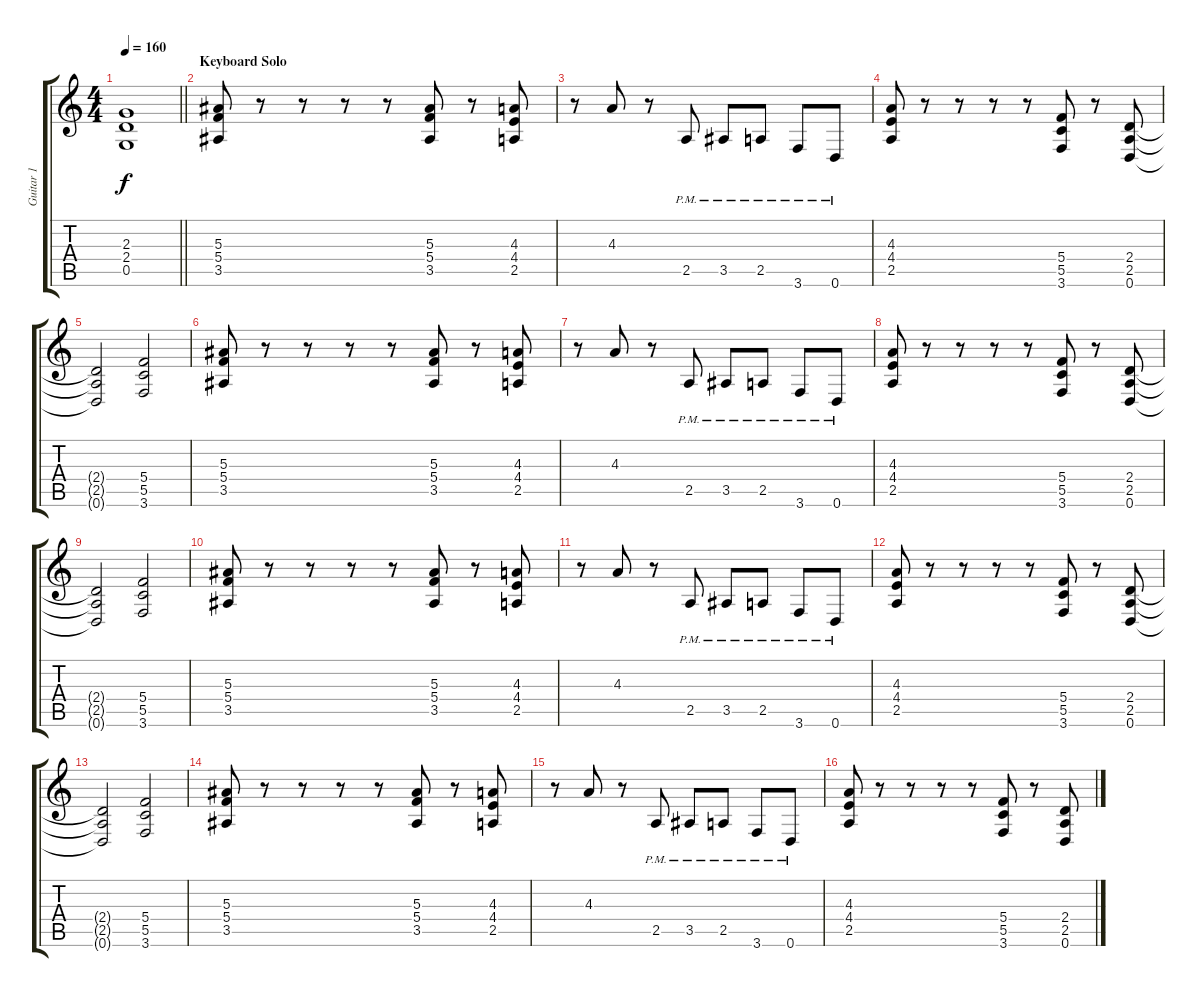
\track ("Guitar 1" "Guitar 1") {instrument distortionguitar}
\staff {score tabs}
\tuning (D4 A3 F3 C3 G2 D2) {hide}
\ts (4 4)
\tempo 160
\clef g2
\barLineRight lightlight
\ks c
(2.3{t} 2.4{t} 0.5{t}).1{dy f} |
\section ("" "Keyboard Solo")
(5.3 5.4 3.5).8 r.8 r.8 r.8 r.8 (5.3 5.4 3.5).8 r.8 (4.3 4.4 2.5).8 |
r.8 4.3.8 r.8 2.5{pm}.8 3.5{pm}.8 2.5{pm}.8 3.6{pm}.8 0.6{pm}.8 |
(4.3 4.4 2.5).8 r.8 r.8 r.8 r.8 (5.4 5.5 3.6).8 r.8 (2.4 2.5 0.6).8 |
(2.4{t} 2.5{t} 0.6{t}).2 (5.4 5.5 3.6).2 |
(5.3 5.4 3.5).8 r.8 r.8 r.8 r.8 (5.3 5.4 3.5).8 r.8 (4.3 4.4 2.5).8 |
r.8 4.3.8 r.8 2.5{pm}.8 3.5{pm}.8 2.5{pm}.8 3.6{pm}.8 0.6{pm}.8 |
(4.3 4.4 2.5).8 r.8 r.8 r.8 r.8 (5.4 5.5 3.6).8 r.8 (2.4 2.5 0.6).8 |
(2.4{t} 2.5{t} 0.6{t}).2 (5.4 5.5 3.6).2 |
(5.3 5.4 3.5).8 r.8 r.8 r.8 r.8 (5.3 5.4 3.5).8 r.8 (4.3 4.4 2.5).8 |
r.8 4.3.8 r.8 2.5{pm}.8 3.5{pm}.8 2.5{pm}.8 3.6{pm}.8 0.6{pm}.8 |
(4.3 4.4 2.5).8 r.8 r.8 r.8 r.8 (5.4 5.5 3.6).8 r.8 (2.4 2.5 0.6).8 |
(2.4{t} 2.5{t} 0.6{t}).2 (5.4 5.5 3.6).2 |
(5.3 5.4 3.5).8 r.8 r.8 r.8 r.8 (5.3 5.4 3.5).8 r.8 (4.3 4.4 2.5).8 |
r.8 4.3.8 r.8 2.5{pm}.8 3.5{pm}.8 2.5{pm}.8 3.6{pm}.8 0.6{pm}.8 |
(4.3 4.4 2.5).8 r.8 r.8 r.8 r.8 (5.4 5.5 3.6).8 r.8 (2.4 2.5 0.6).8
